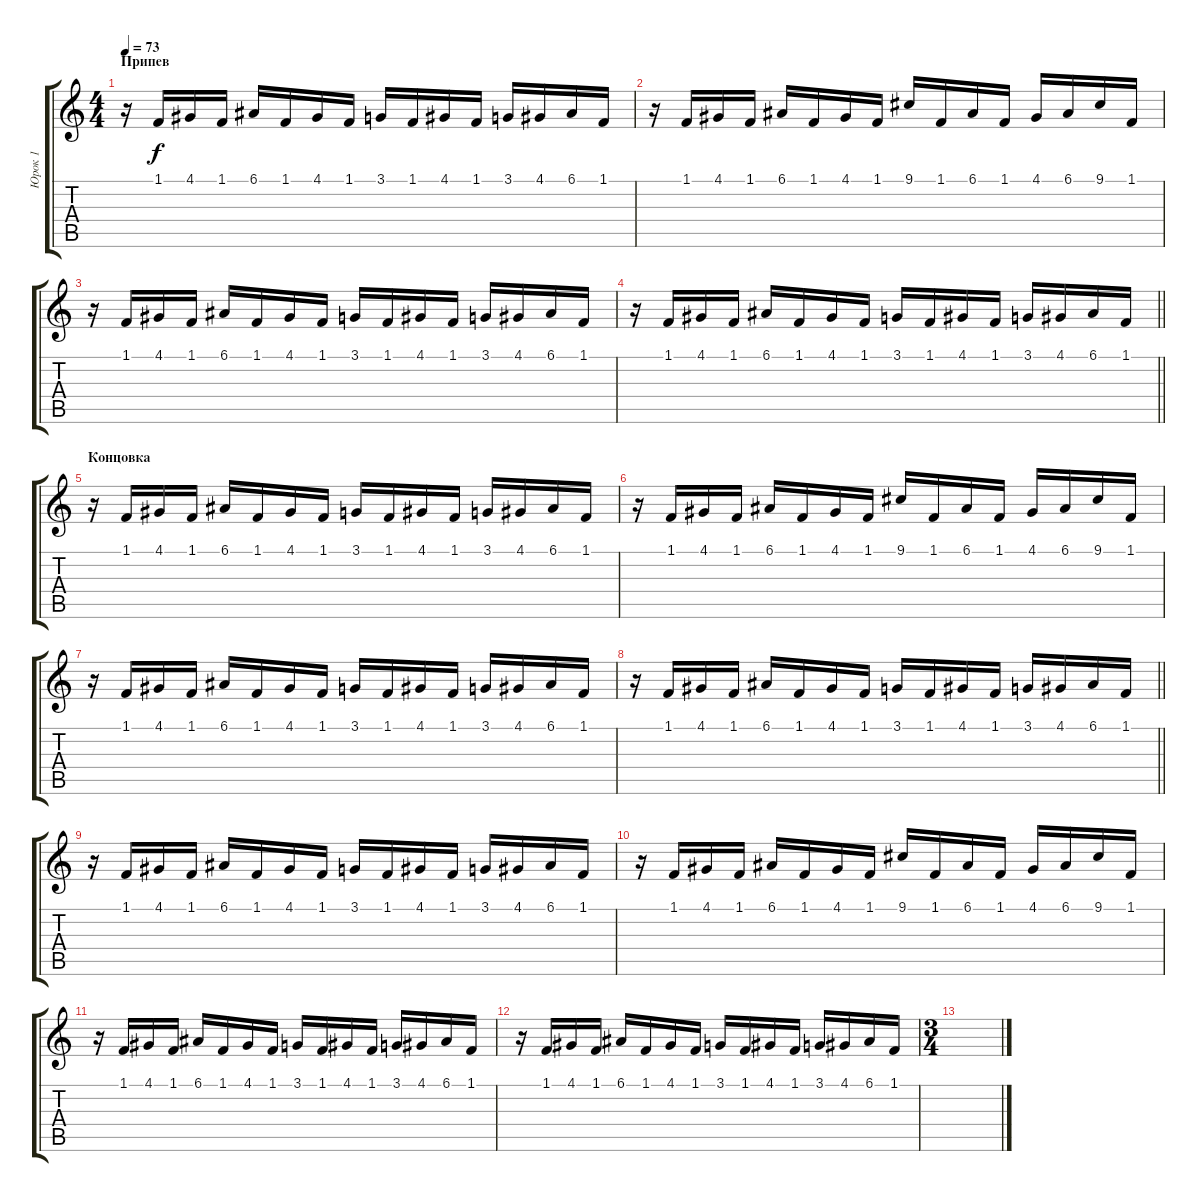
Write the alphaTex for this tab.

\track ("Юрок 1" "Юрок 1") {instrument synthbrass1}
\staff {score tabs}
\tuning (E4 B3 G3 D3 A2 E2) {hide}
\ts (4 4)
\section ("" "Припев")
\tempo 73
\clef g2
\ks c
r.16{dy f volume 10 instrument synthbrass1} 1.1.16 4.1.16{balance 0} 1.1.16{balance 8} 6.1.16{balance 16} 1.1.16{balance 8} 4.1.16 1.1.16 3.1.16 1.1.16 4.1.16 1.1.16 3.1.16{balance 0} 4.1.16{balance 8} 6.1.16{balance 16} 1.1.16{balance 0} |
r.16{balance 8} 1.1.16 4.1.16 1.1.16 6.1.16 1.1.16 4.1.16 1.1.16 9.1.16{balance 16} 1.1.16{balance 8} 6.1.16{balance 0} 1.1.16{balance 8} 4.1.16 6.1.16{balance 0} 9.1.16{balance 16} 1.1.16{balance 8} |
r.16 1.1.16 4.1.16 1.1.16 6.1.16 1.1.16 4.1.16 1.1.16 3.1.16 1.1.16 4.1.16 1.1.16 3.1.16 4.1.16 6.1.16 1.1.16 |
\barLineRight lightlight
r.16 1.1.16 4.1.16 1.1.16 6.1.16 1.1.16 4.1.16 1.1.16 3.1.16 1.1.16 4.1.16 1.1.16 3.1.16 4.1.16 6.1.16 1.1.16 |
\section ("" "Концовка")
r.16 1.1.16 4.1.16{balance 0} 1.1.16{balance 8} 6.1.16{balance 16} 1.1.16{balance 8} 4.1.16 1.1.16 3.1.16 1.1.16 4.1.16 1.1.16 3.1.16{balance 0} 4.1.16{balance 8} 6.1.16{balance 16} 1.1.16{balance 0} |
r.16{balance 8} 1.1.16 4.1.16 1.1.16 6.1.16 1.1.16 4.1.16 1.1.16 9.1.16{balance 16} 1.1.16{balance 8} 6.1.16{balance 0} 1.1.16{balance 8} 4.1.16 6.1.16{balance 0} 9.1.16{balance 16} 1.1.16{balance 8} |
r.16 1.1.16 4.1.16 1.1.16 6.1.16 1.1.16 4.1.16 1.1.16 3.1.16 1.1.16 4.1.16 1.1.16 3.1.16 4.1.16 6.1.16 1.1.16 |
\barLineRight lightlight
r.16 1.1.16 4.1.16 1.1.16 6.1.16 1.1.16 4.1.16 1.1.16 3.1.16 1.1.16 4.1.16 1.1.16 3.1.16 4.1.16 6.1.16 1.1.16 |
r.16 1.1.16 4.1.16{balance 0} 1.1.16{balance 8} 6.1.16{balance 16} 1.1.16{balance 8} 4.1.16 1.1.16 3.1.16 1.1.16 4.1.16 1.1.16 3.1.16{balance 0} 4.1.16{balance 8} 6.1.16{balance 16} 1.1.16{balance 0} |
r.16{balance 8} 1.1.16 4.1.16 1.1.16 6.1.16 1.1.16 4.1.16 1.1.16 9.1.16{balance 16} 1.1.16{balance 8} 6.1.16{balance 0} 1.1.16{balance 8} 4.1.16 6.1.16{balance 0} 9.1.16{balance 16} 1.1.16{balance 8} |
r.16 1.1.16 4.1.16 1.1.16 6.1.16 1.1.16 4.1.16 1.1.16 3.1.16 1.1.16 4.1.16 1.1.16 3.1.16 4.1.16 6.1.16 1.1.16 |
r.16 1.1.16 4.1.16 1.1.16 6.1.16 1.1.16 4.1.16 1.1.16 3.1.16 1.1.16 4.1.16 1.1.16 3.1.16 4.1.16 6.1.16 1.1.16 |
\ts (3 4)
